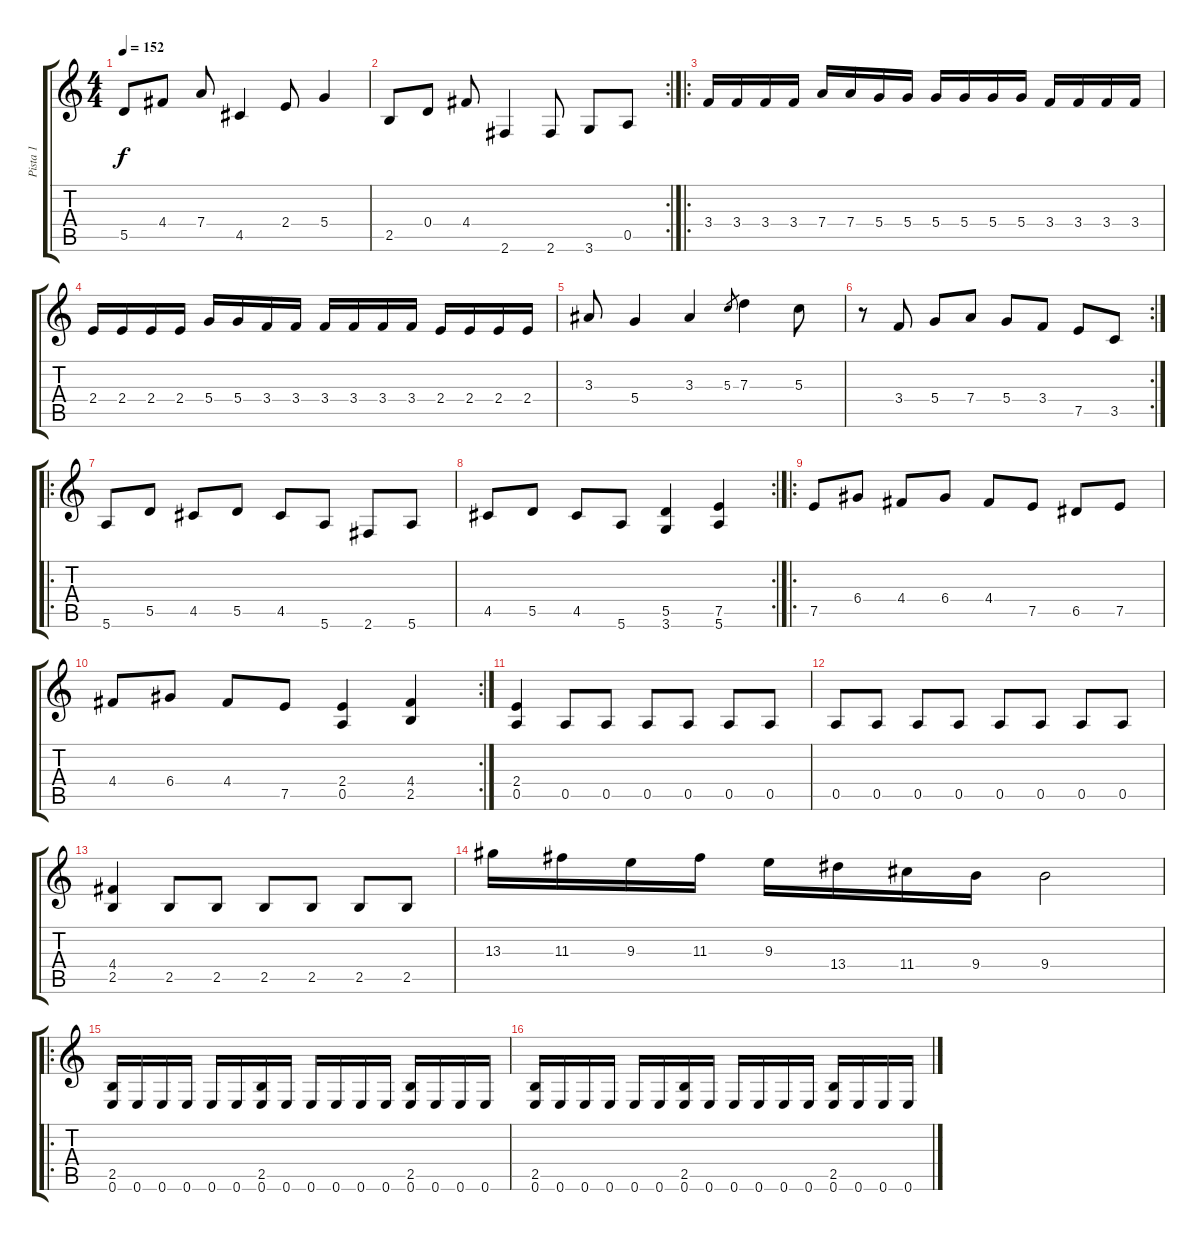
\track ("Pista 1" "Pista 1") {instrument distortionguitar}
\staff {score tabs}
\tuning (E4 B3 G3 D3 A2 E2) {hide}
\ts (4 4)
\tempo 152
\clef g2
\ks c
5.5.8{dy f} 4.4.8 7.4.8 4.5.4 2.4.8 5.4.4 |
\rc 2
2.5.8 0.4.8 4.4.8 2.6.4 2.6.8 3.6.8 0.5.8 |
\ro
3.4.16{volume 13} 3.4.16 3.4.16 3.4.16 7.4.16 7.4.16 5.4.16 5.4.16 5.4.16 5.4.16 5.4.16 5.4.16 3.4.16 3.4.16 3.4.16 3.4.16 |
2.4.16 2.4.16 2.4.16 2.4.16 5.4.16 5.4.16 3.4.16 3.4.16 3.4.16 3.4.16 3.4.16 3.4.16 2.4.16 2.4.16 2.4.16 2.4.16 |
3.3.8 5.4.4 3.3.4 5.3.8{gr} 7.3.4 5.3.8 |
\rc 2
r.8 3.4.8 5.4.8 7.4.8 5.4.8 3.4.8 7.5.8 3.5.8 |
\ro
5.6.8 5.5.8 4.5.8 5.5.8 4.5.8 5.6.8 2.6.8 5.6.8 |
\rc 2
4.5.8 5.5.8 4.5.8 5.6.8 (5.5 3.6).4 (7.5 5.6).4 |
\ro
7.5.8 6.4.8 4.4.8 6.4.8 4.4.8 7.5.8 6.5.8 7.5.8 |
\rc 2
4.4.8 6.4.8 4.4.8 7.5.8 (2.4 0.5).4 (4.4 2.5).4 |
(2.4 0.5).4 0.5.8 0.5.8 0.5.8 0.5.8 0.5.8 0.5.8 |
0.5.8 0.5.8 0.5.8 0.5.8 0.5.8 0.5.8 0.5.8 0.5.8 |
(4.4 2.5).4 2.5.8 2.5.8 2.5.8 2.5.8 2.5.8 2.5.8 |
13.3.16 11.3.16 9.3.16 11.3.16 9.3.16 13.4.16 11.4.16 9.4.16 9.4.2 |
\ro
(2.5 0.6).16 0.6.16 0.6.16 0.6.16 0.6.16 0.6.16 (2.5 0.6).16 0.6.16 0.6.16 0.6.16 0.6.16 0.6.16 (2.5 0.6).16 0.6.16 0.6.16 0.6.16 |
(2.5 0.6).16 0.6.16 0.6.16 0.6.16 0.6.16 0.6.16 (2.5 0.6).16 0.6.16 0.6.16 0.6.16 0.6.16 0.6.16 (2.5 0.6).16 0.6.16 0.6.16 0.6.16
